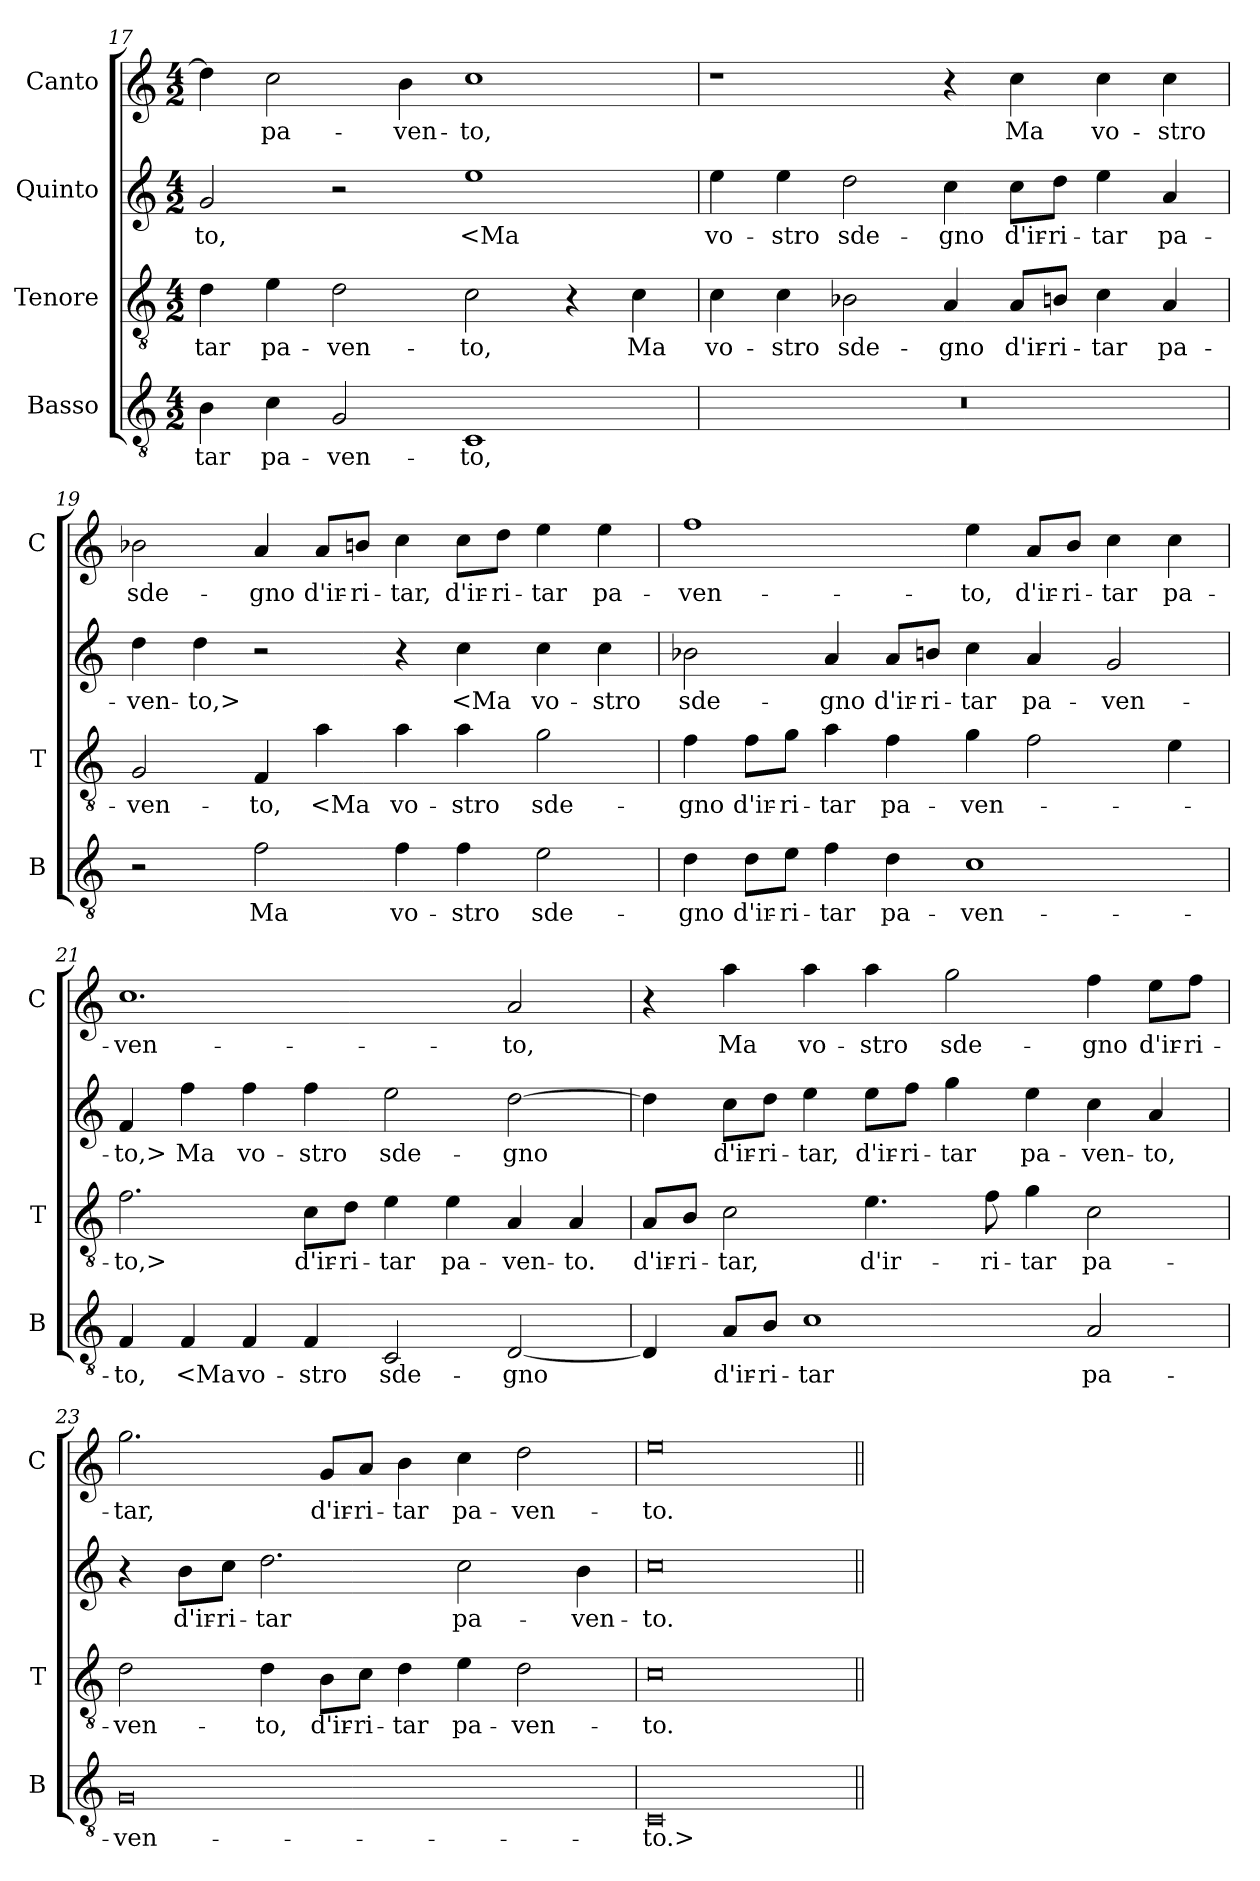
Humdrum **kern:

**kern	**text	**kern	**text	**kern	**text	**kern	**text
*part4	*part4	*part3	*part3	*part2	*part2	*part1	*part1
*staff4	*staff4	*staff3	*staff3	*staff2	*staff2	*staff1	*staff1
*I"Basso	*	*I"Tenore	*	*I"Quinto	*	*I"Canto	*
*I'B	*	*I'T	*	*	*	*I'C	*
*clefGv2	*	*clefGv2	*	*clefG2	*	*clefG2	*
*k[]	*	*k[]	*	*k[]	*	*k[]	*
*M4/2	*	*M4/2	*	*M4/2	*	*M4/2	*
=17	=17	=17	=17	=17	=17	=17	=17
4B	-tar	4d	-tar	2g	-to,	4dd]	.
4c	pa-	4e	pa-	.	.	2cc	pa-
2G	-ven-	2d	-ven-	2r	.	.	.
.	.	.	.	.	.	4b	-ven-
1C	-to,	2c	-to,	1ee	<Ma	1cc	-to,
.	.	4r	.	.	.	.	.
.	.	4c	Ma	.	.	.	.
=18	=18	=18	=18	=18	=18	=18	=18
0r	.	4c	vo-	4ee	vo-	1r	.
.	.	4c	-stro	4ee	-stro	.	.
.	.	2B-X	sde-	2dd	sde-	.	.
.	.	4A	-gno	4cc	-gno	4r	.
.	.	8A/L	d'ir-	8cc\L	d'ir-	4cc	Ma
.	.	8Bn/J	-ri-	8dd\J	-ri-	.	.
.	.	4c	-tar	4ee	-tar	4cc	vo-
.	.	4A	pa-	4a	pa-	4cc	-stro
=19	=19	=19	=19	=19	=19	=19	=19
2r	.	2G	-ven-	4dd	-ven-	2b-X	sde-
.	.	.	.	4dd	-to,>	.	.
2f	Ma	4F	-to,	2r	.	4a	-gno
.	.	4a	<Ma	.	.	8a/L	d'ir-
.	.	.	.	.	.	8bn/J	-ri-
4f	vo-	4a	vo-	4r	.	4cc	-tar,
4f	-stro	4a	-stro	4cc	<Ma	8cc\L	d'ir-
.	.	.	.	.	.	8dd\J	-ri-
2e	sde-	2g	sde-	4cc	vo-	4ee	-tar
.	.	.	.	4cc	-stro	4ee	pa-
=20	=20	=20	=20	=20	=20	=20	=20
4d	-gno	4f	-gno	2b-X	sde-	1ff	-ven-
8d\L	d'ir-	8f\L	d'ir-	.	.	.	.
8e\J	-ri-	8g\J	-ri-	.	.	.	.
4f	-tar	4a	-tar	4a	-gno	.	.
4d	pa-	4f	pa-	8a/L	d'ir-	.	.
.	.	.	.	8bn/J	-ri-	.	.
1c	-ven-	4g	-ven-	4cc	-tar	4ee	-to,
.	.	2f	.	4a	pa-	8a/L	d'ir-
.	.	.	.	.	.	8b/J	-ri-
.	.	.	.	2g	-ven-	4cc	-tar
.	.	4e	.	.	.	4cc	pa-
=21	=21	=21	=21	=21	=21	=21	=21
4F	-to,	2.f	-to,>	4f	-to,>	1.cc	-ven-
4F	<Ma	.	.	4ff	Ma	.	.
4F	vo-	.	.	4ff	vo-	.	.
4F	-stro	8c\L	d'ir-	4ff	-stro	.	.
.	.	8d\J	-ri-	.	.	.	.
2C	sde-	4e	-tar	2ee	sde-	.	.
.	.	4e	pa-	.	.	.	.
[2D	-gno	4A	-ven-	[2dd	-gno	2a	-to,
.	.	4A	-to.	.	.	.	.
=22	=22	=22	=22	=22	=22	=22	=22
4D]	.	8A/L	d'ir-	4dd]	.	4r	.
.	.	8B/J	-ri-	.	.	.	.
8A/L	d'ir-	2c	-tar,	8cc\L	d'ir-	4aa	Ma
8B/J	-ri-	.	.	8dd\J	-ri-	.	.
1c	-tar	.	.	4ee	-tar,	4aa	vo-
.	.	4.e	d'ir-	8ee\L	d'ir-	4aa	-stro
.	.	.	.	8ff\J	-ri-	.	.
.	.	.	.	4gg	-tar	2gg	sde-
.	.	8f	-ri-	.	.	.	.
.	.	4g	-tar	4ee	pa-	.	.
2A	pa-	2c	pa-	4cc	-ven-	4ff	-gno
.	.	.	.	4a	-to,	8ee\L	d'ir-
.	.	.	.	.	.	8ff\J	-ri-
=23	=23	=23	=23	=23	=23	=23	=23
0G	-ven-	2d	-ven-	4r	.	2.gg	-tar,
.	.	.	.	8b\L	d'ir-	.	.
.	.	.	.	8cc\J	-ri-	.	.
.	.	4d	-to,	2.dd	-tar	.	.
.	.	8B\L	d'ir-	.	.	8g/L	d'ir-
.	.	8c\J	-ri-	.	.	8a/J	-ri-
.	.	4d	-tar	.	.	4b	-tar
.	.	4e	pa-	2cc	pa-	4cc	pa-
.	.	2d	-ven-	.	.	2dd	-ven-
.	.	.	.	4b	-ven-	.	.
=24	=24	=24	=24	=24	=24	=24	=24
0C	-to.>	0c	-to.	0cc	-to.	0ee	-to.
=||	=||	=||	=||	=||	=||	=||	=||
*-	*-	*-	*-	*-	*-	*-	*-
